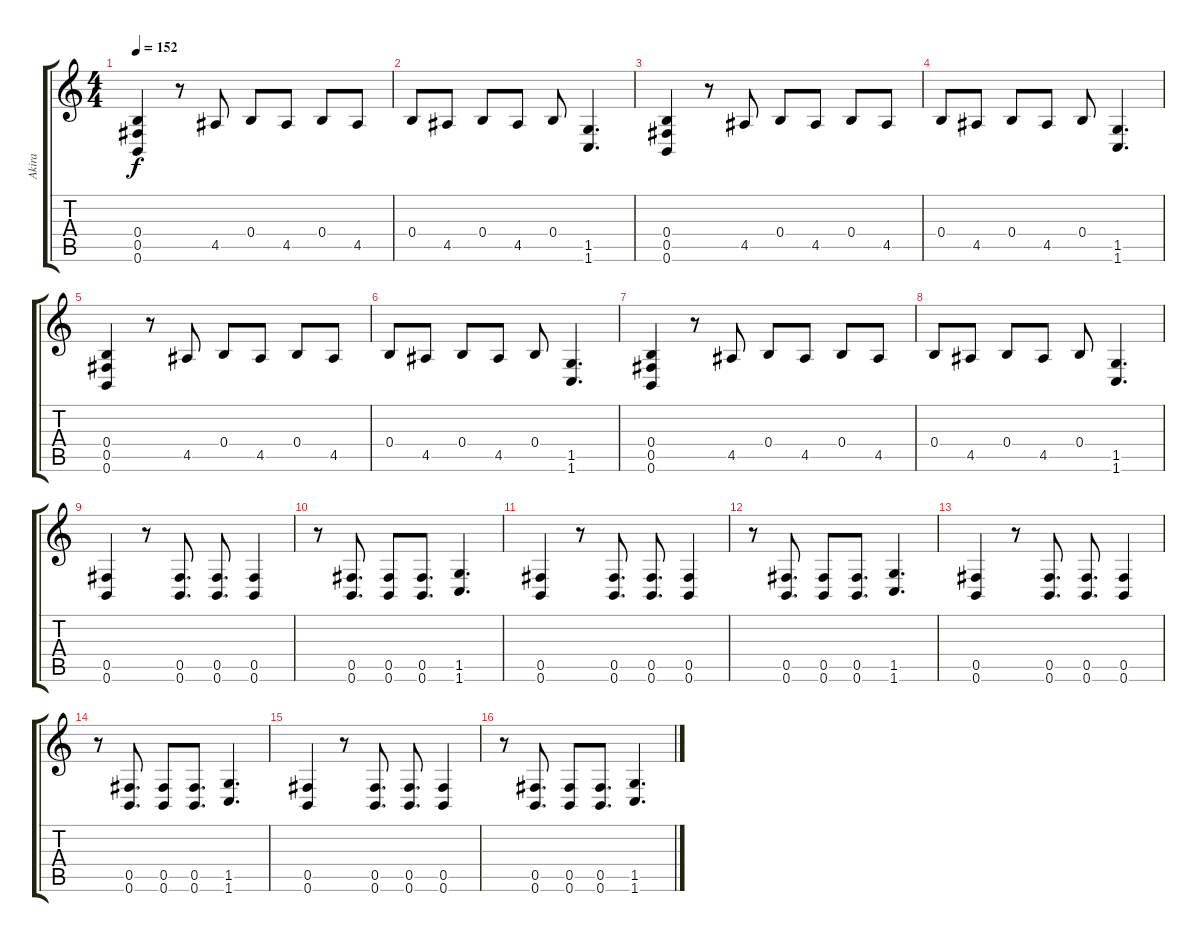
\track ("Akira" "Akira") {instrument overdrivenguitar}
\staff {score tabs}
\tuning (Db4 Ab3 E3 B2 Gb2 B1) {hide}
\ts (4 4)
\tempo 152
\clef g2
\ks c
(0.4 0.5 0.6).4{dy f} r.8 4.5.8 0.4.8 4.5.8 0.4.8 4.5.8 |
0.4.8 4.5.8 0.4.8 4.5.8 0.4.8 (1.5 1.6).4{d} |
(0.4 0.5 0.6).4 r.8 4.5.8 0.4.8 4.5.8 0.4.8 4.5.8 |
0.4.8 4.5.8 0.4.8 4.5.8 0.4.8 (1.5 1.6).4{d} |
(0.4 0.5 0.6).4 r.8 4.5.8 0.4.8 4.5.8 0.4.8 4.5.8 |
0.4.8 4.5.8 0.4.8 4.5.8 0.4.8 (1.5 1.6).4{d} |
(0.4 0.5 0.6).4 r.8 4.5.8 0.4.8 4.5.8 0.4.8 4.5.8 |
0.4.8 4.5.8 0.4.8 4.5.8 0.4.8 (1.5 1.6).4{d} |
(0.5 0.6).4 r.8 (0.5 0.6).8{d} (0.5 0.6).8{d} (0.5 0.6).4 |
r.8 (0.5 0.6).8{d} (0.5 0.6).8 (0.5 0.6).8{d} (1.5 1.6).4{d} |
(0.5 0.6).4 r.8 (0.5 0.6).8{d} (0.5 0.6).8{d} (0.5 0.6).4 |
r.8 (0.5 0.6).8{d} (0.5 0.6).8 (0.5 0.6).8{d} (1.5 1.6).4{d} |
(0.5 0.6).4 r.8 (0.5 0.6).8{d} (0.5 0.6).8{d} (0.5 0.6).4 |
r.8 (0.5 0.6).8{d} (0.5 0.6).8 (0.5 0.6).8{d} (1.5 1.6).4{d} |
(0.5 0.6).4 r.8 (0.5 0.6).8{d} (0.5 0.6).8{d} (0.5 0.6).4 |
r.8 (0.5 0.6).8{d} (0.5 0.6).8 (0.5 0.6).8{d} (1.5 1.6).4{d}
